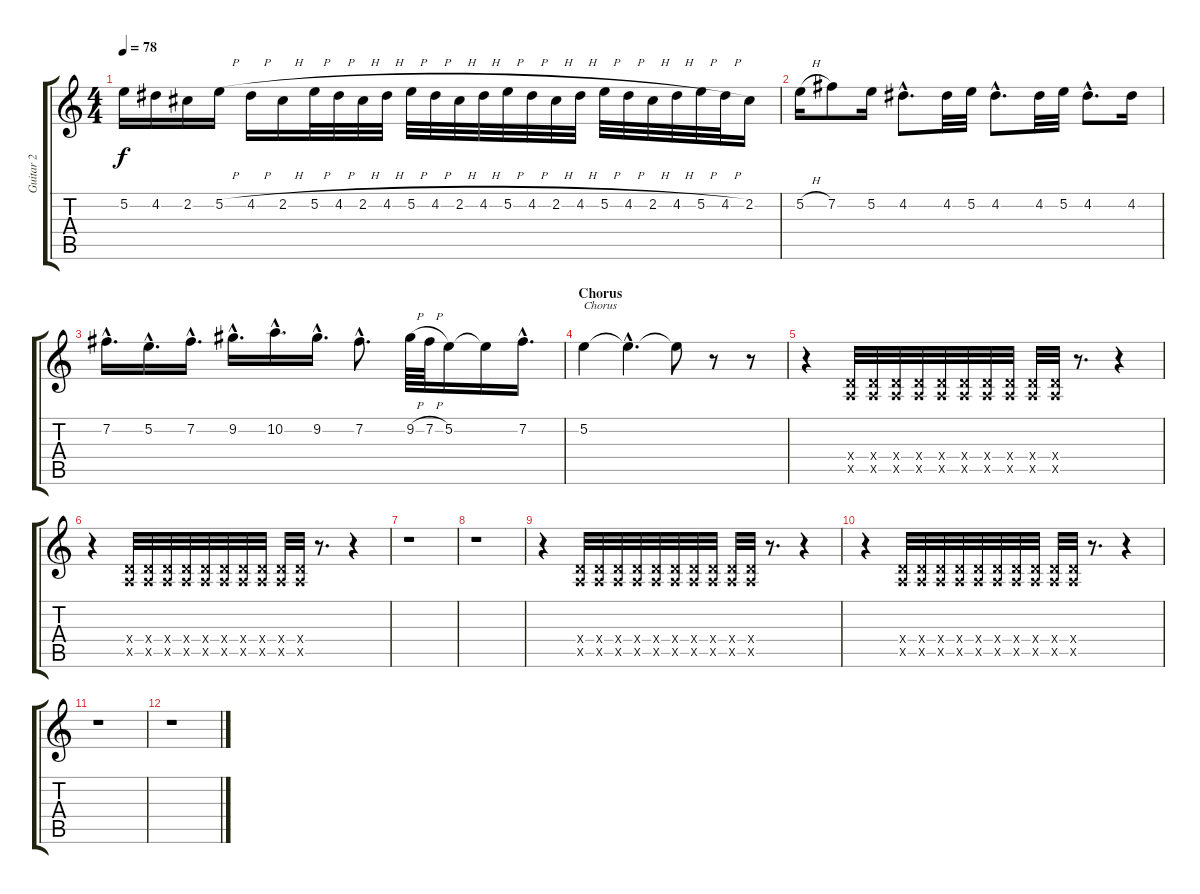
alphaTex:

\track ("Guitar 2" "Guitar 2") {instrument overdrivenguitar}
\staff {score tabs}
\tuning (E4 B3 G3 D3 A2 E2) {hide}
\ts (4 4)
\tempo 78
\clef g2
\ks c
5.2.16{dy f} 4.2.16 2.2.16 5.2{h}.16 4.2{h}.16 2.2{h}.16 5.2{h}.32 4.2{h}.32 2.2{h}.32 4.2{h}.32 5.2{h}.32 4.2{h}.32 2.2{h}.32 4.2{h}.32 5.2{h}.32 4.2{h}.32 2.2{h}.32 4.2{h}.32 5.2{h}.32 4.2{h}.32 2.2{h}.32 4.2{h}.32 5.2{h}.32 4.2{h}.32 2.2.16 |
5.2{h}.16 7.2.8 5.2.16 4.2{hac}.8{d} 4.2.32 5.2.32 4.2{hac}.8{d} 4.2.32 5.2.32 4.2{hac}.8{d} 4.2.16 |
7.2{hac}.16{d} 5.2{hac}.16{d} 7.2{hac}.16{d} 9.2{hac}.16{d} 10.2{hac}.16{d} 9.2{hac}.16{d} 7.2{hac}.8{d} 9.2{h}.64 7.2{h}.64 5.2.16 5.2{t}.16 7.2{hac}.16{d} |
\section ("" "Chorus")
5.2.4{txt "Chorus"} 5.2{hac t}.4{d} 5.2{t}.8 r.8 r.8 |
r.4 (0.4{x} 0.5{x}).32 (0.4{x} 0.5{x}).32 (0.4{x} 0.5{x}).32 (0.4{x} 0.5{x}).32 (0.4{x} 0.5{x}).32 (0.4{x} 0.5{x}).32 (0.4{x} 0.5{x}).32 (0.4{x} 0.5{x}).32 (0.4{x} 0.5{x}).32 (0.4{x} 0.5{x}).32 r.8{d} r.4 |
r.4 (0.4{x} 0.5{x}).32 (0.4{x} 0.5{x}).32 (0.4{x} 0.5{x}).32 (0.4{x} 0.5{x}).32 (0.4{x} 0.5{x}).32 (0.4{x} 0.5{x}).32 (0.4{x} 0.5{x}).32 (0.4{x} 0.5{x}).32 (0.4{x} 0.5{x}).32 (0.4{x} 0.5{x}).32 r.8{d} r.4 |
r.1 |
r.1 |
r.4 (0.4{x} 0.5{x}).32 (0.4{x} 0.5{x}).32 (0.4{x} 0.5{x}).32 (0.4{x} 0.5{x}).32 (0.4{x} 0.5{x}).32 (0.4{x} 0.5{x}).32 (0.4{x} 0.5{x}).32 (0.4{x} 0.5{x}).32 (0.4{x} 0.5{x}).32 (0.4{x} 0.5{x}).32 r.8{d} r.4 |
r.4 (0.4{x} 0.5{x}).32 (0.4{x} 0.5{x}).32 (0.4{x} 0.5{x}).32 (0.4{x} 0.5{x}).32 (0.4{x} 0.5{x}).32 (0.4{x} 0.5{x}).32 (0.4{x} 0.5{x}).32 (0.4{x} 0.5{x}).32 (0.4{x} 0.5{x}).32 (0.4{x} 0.5{x}).32 r.8{d} r.4 |
r.1 |
r.1
